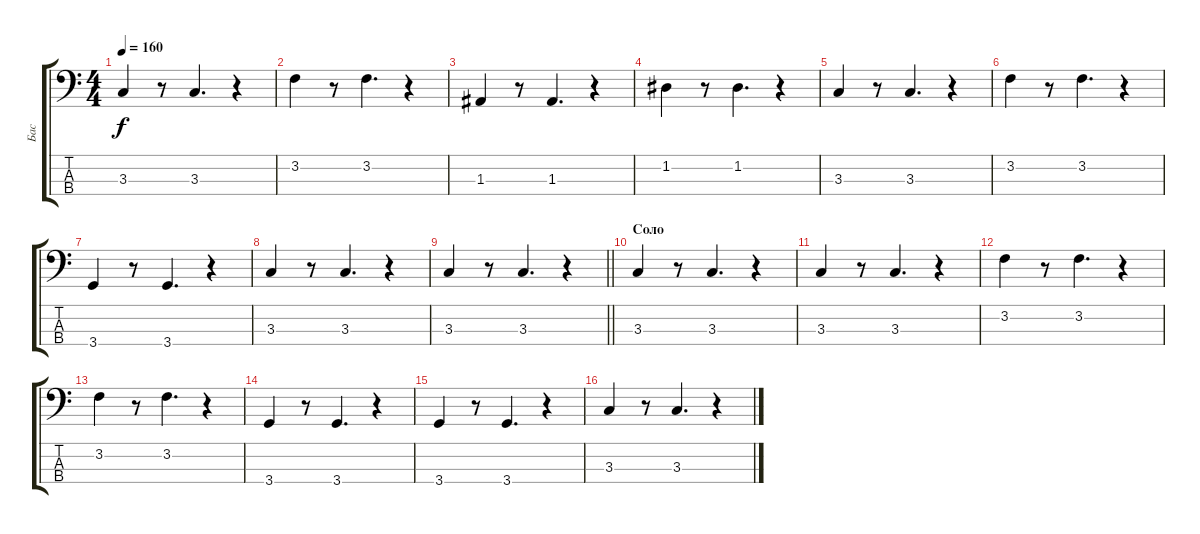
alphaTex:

\track ("Бас" "Бас") {instrument electricbassfinger}
\staff {score tabs}
\tuning (G2 D2 A1 E1) {hide}
\ts (4 4)
\tempo 160
\clef f4
\ks c
3.3.4{dy f} r.8 3.3.4{d} r.4 |
3.2.4 r.8 3.2.4{d} r.4 |
1.3.4 r.8 1.3.4{d} r.4 |
1.2.4 r.8 1.2.4{d} r.4 |
3.3.4 r.8 3.3.4{d} r.4 |
3.2.4 r.8 3.2.4{d} r.4 |
3.4.4 r.8 3.4.4{d} r.4 |
3.3.4 r.8 3.3.4{d} r.4 |
\barLineRight lightlight
3.3.4 r.8 3.3.4{d} r.4 |
\section ("" "Соло")
3.3.4 r.8 3.3.4{d} r.4 |
3.3.4 r.8 3.3.4{d} r.4 |
3.2.4 r.8 3.2.4{d} r.4 |
3.2.4 r.8 3.2.4{d} r.4 |
3.4.4 r.8 3.4.4{d} r.4 |
3.4.4 r.8 3.4.4{d} r.4 |
3.3.4 r.8 3.3.4{d} r.4
